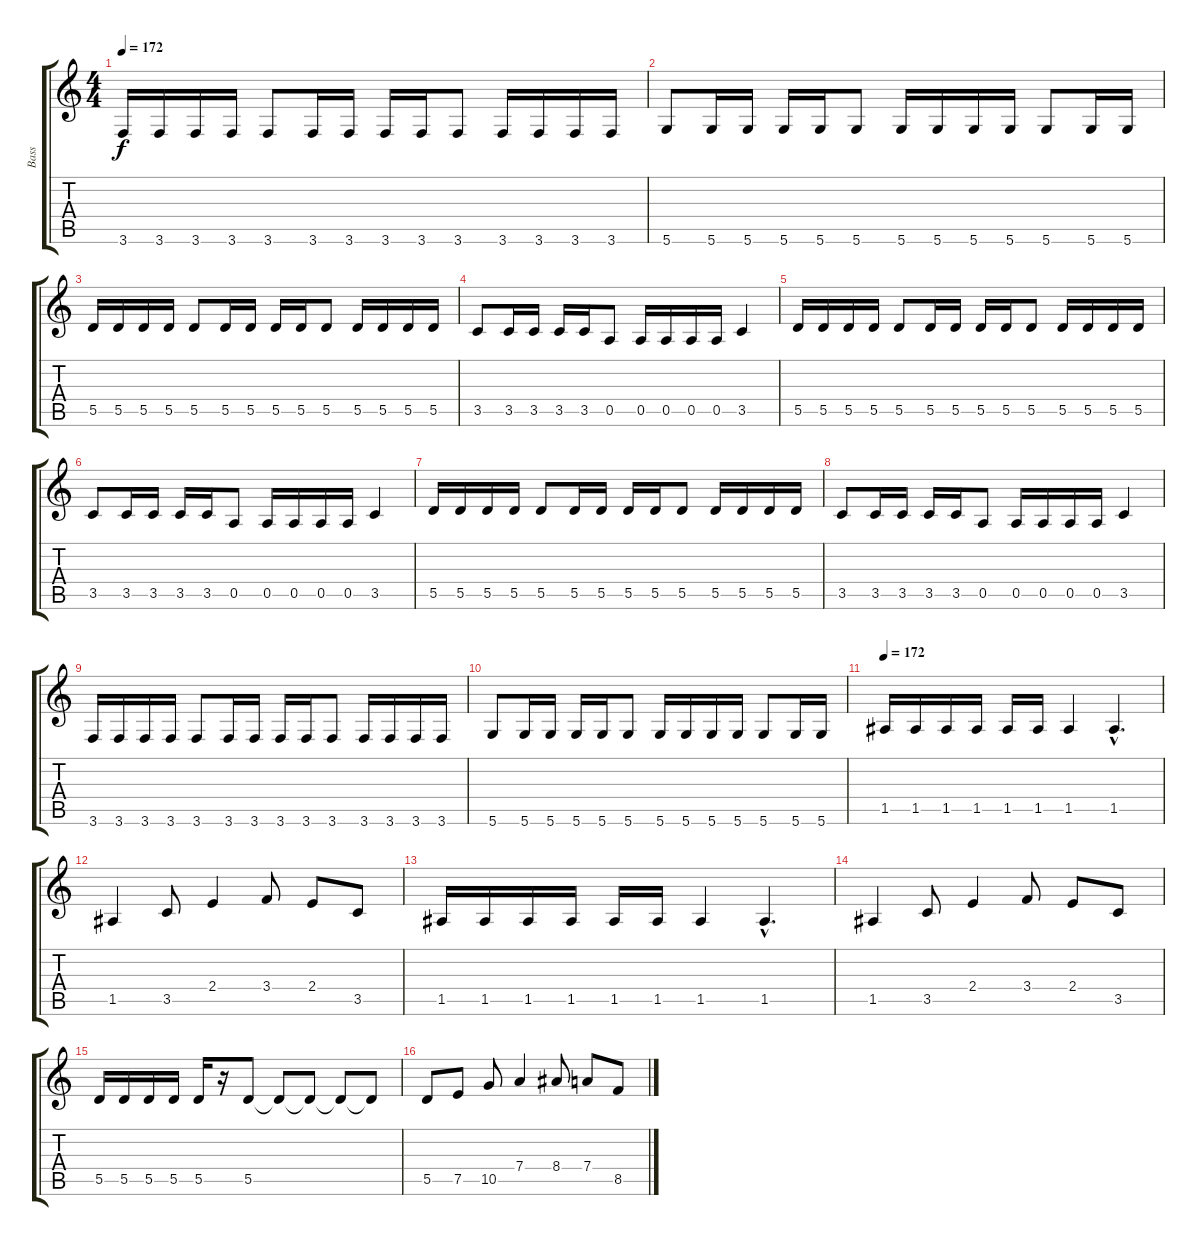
\track ("Bass" "Bass") {instrument electricbassfinger}
\staff {score tabs}
\tuning (E4 B3 G3 D3 A2 D2) {hide}
\ts (4 4)
\tempo 172
\clef g2
\ks c
3.6.16{dy f} 3.6.16 3.6.16 3.6.16 3.6.8 3.6.16 3.6.16 3.6.16 3.6.16 3.6.8 3.6.16 3.6.16 3.6.16 3.6.16 |
5.6.8 5.6.16 5.6.16 5.6.16 5.6.16 5.6.8 5.6.16 5.6.16 5.6.16 5.6.16 5.6.8 5.6.16 5.6.16 |
5.5.16 5.5.16 5.5.16 5.5.16 5.5.8 5.5.16 5.5.16 5.5.16 5.5.16 5.5.8 5.5.16 5.5.16 5.5.16 5.5.16 |
3.5.8 3.5.16 3.5.16 3.5.16 3.5.16 0.5.8 0.5.16 0.5.16 0.5.16 0.5.16 3.5.4 |
5.5.16 5.5.16 5.5.16 5.5.16 5.5.8 5.5.16 5.5.16 5.5.16 5.5.16 5.5.8 5.5.16 5.5.16 5.5.16 5.5.16 |
3.5.8 3.5.16 3.5.16 3.5.16 3.5.16 0.5.8 0.5.16 0.5.16 0.5.16 0.5.16 3.5.4 |
5.5.16 5.5.16 5.5.16 5.5.16 5.5.8 5.5.16 5.5.16 5.5.16 5.5.16 5.5.8 5.5.16 5.5.16 5.5.16 5.5.16 |
3.5.8 3.5.16 3.5.16 3.5.16 3.5.16 0.5.8 0.5.16 0.5.16 0.5.16 0.5.16 3.5.4 |
3.6.16 3.6.16 3.6.16 3.6.16 3.6.8 3.6.16 3.6.16 3.6.16 3.6.16 3.6.8 3.6.16 3.6.16 3.6.16 3.6.16 |
5.6.8 5.6.16 5.6.16 5.6.16 5.6.16 5.6.8 5.6.16 5.6.16 5.6.16 5.6.16 5.6.8 5.6.16 5.6.16 |
\tempo 172
1.5.16 1.5.16 1.5.16 1.5.16 1.5.16 1.5.16 1.5.4 1.5{hac}.4{d} |
1.5.4 3.5.8 2.4.4 3.4.8 2.4.8 3.5.8 |
1.5.16 1.5.16 1.5.16 1.5.16 1.5.16 1.5.16 1.5.4 1.5{hac}.4{d} |
1.5.4 3.5.8 2.4.4 3.4.8 2.4.8 3.5.8 |
5.5.16 5.5.16 5.5.16 5.5.16 5.5.16 r.16 5.5.8 5.5{t}.8 5.5{t}.8 5.5{t}.8 5.5{t}.8 |
5.5.8 7.5.8 10.5.8 7.4.4 8.4.8 7.4.8 8.5.8
